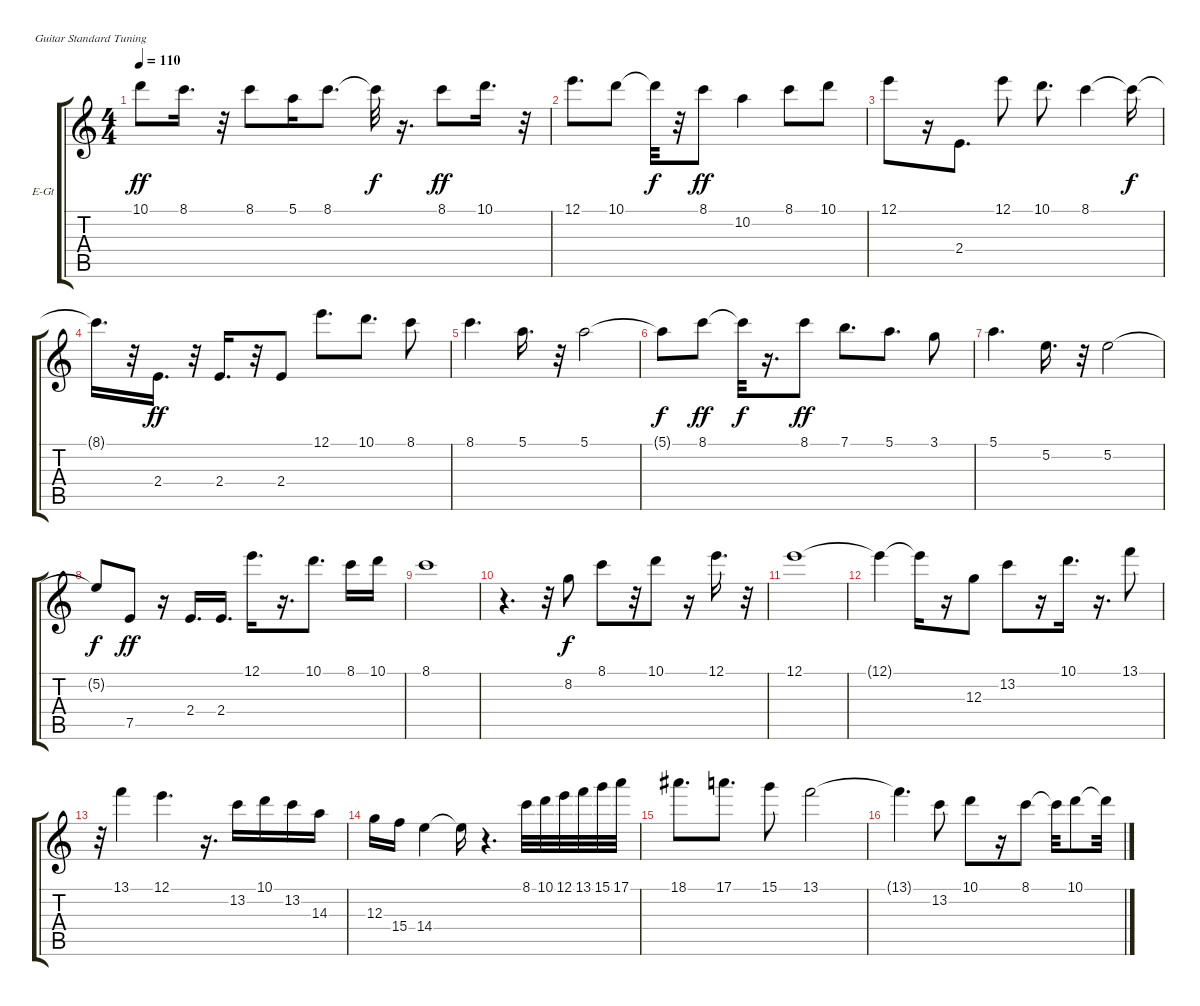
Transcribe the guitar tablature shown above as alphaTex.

\bracketExtendMode groupsimilarinstruments
\firstSystemTrackNameOrientation horizontal
\otherSystemsTrackNameOrientation horizontal
\track ("Guitar" "E-Gt") {instrument overdrivenguitar}
\staff {score tabs}
\tuning (E4 B3 G3 D3 A2 E2)
\ts (4 4)
\tempo 110
\clef g2
\ks c
10.1.8{dy ff} 8.1.16{d} r.32 8.1.8 5.1.16 8.1.8{d} 8.1{t}.32{dy f} r.16{d} 8.1.8{dy ff} 10.1.16{d} r.32 |
12.1.8{d} 10.1.8 10.1{t}.32{dy f} r.32 8.1.8{dy ff} 10.2.4 8.1.8 10.1.8 |
12.1.8 r.16 2.4.8{d} 12.1.8 10.1.8{d} 8.1.4 8.1{t}.16{dy f} |
8.1{t}.16{d} r.32 2.4.16{d dy ff} r.32 2.4.16{d} r.32 2.4.8 12.1.8{d} 10.1.8{d} 8.1.8 |
8.1.4{d} 5.1.16{d} r.32 5.1.2 |
5.1{t}.8{dy f} 8.1.8{dy ff} 8.1{t}.32{dy f} r.16{d} 8.1.8{dy ff} 7.1.8{d} 5.1.8{d} 3.1.8 |
5.1.4{d} 5.2.16{d} r.32 5.2.2 |
5.2{t}.8{dy f} 7.5.8{dy ff} r.16 2.4.16{d} 2.4.16{d} 12.1.16{d} r.16{d} 10.1.8{d} 8.1.16 10.1.16 |
8.1.1 |
r.4{d} r.32 8.2.8{dy f} 8.1.8 r.32 10.1.8 r.16 12.1.16{d} r.32 |
12.1.1 |
12.1{t}.4 12.1{t}.16 r.16 12.3.8 13.2.8 r.16 10.1.16{d} r.16{d} 13.1.8 |
r.32 13.1.4 12.1.4{d} r.16{d} 13.2.16 10.1.16 13.2.16 14.3.16 |
12.3.16 15.4.16 14.4.4 14.4{t}.16 r.4{d} 8.1.32 10.1.32 12.1.32 13.1.32 15.1.32 17.1.32 |
18.1.8{d} 17.1.8{d} 15.1.8 13.1.2 |
13.1{t}.4{d} 13.2.8 10.1.8 r.16 8.1.8 8.1{t}.32 10.1.8 10.1{t}.32
